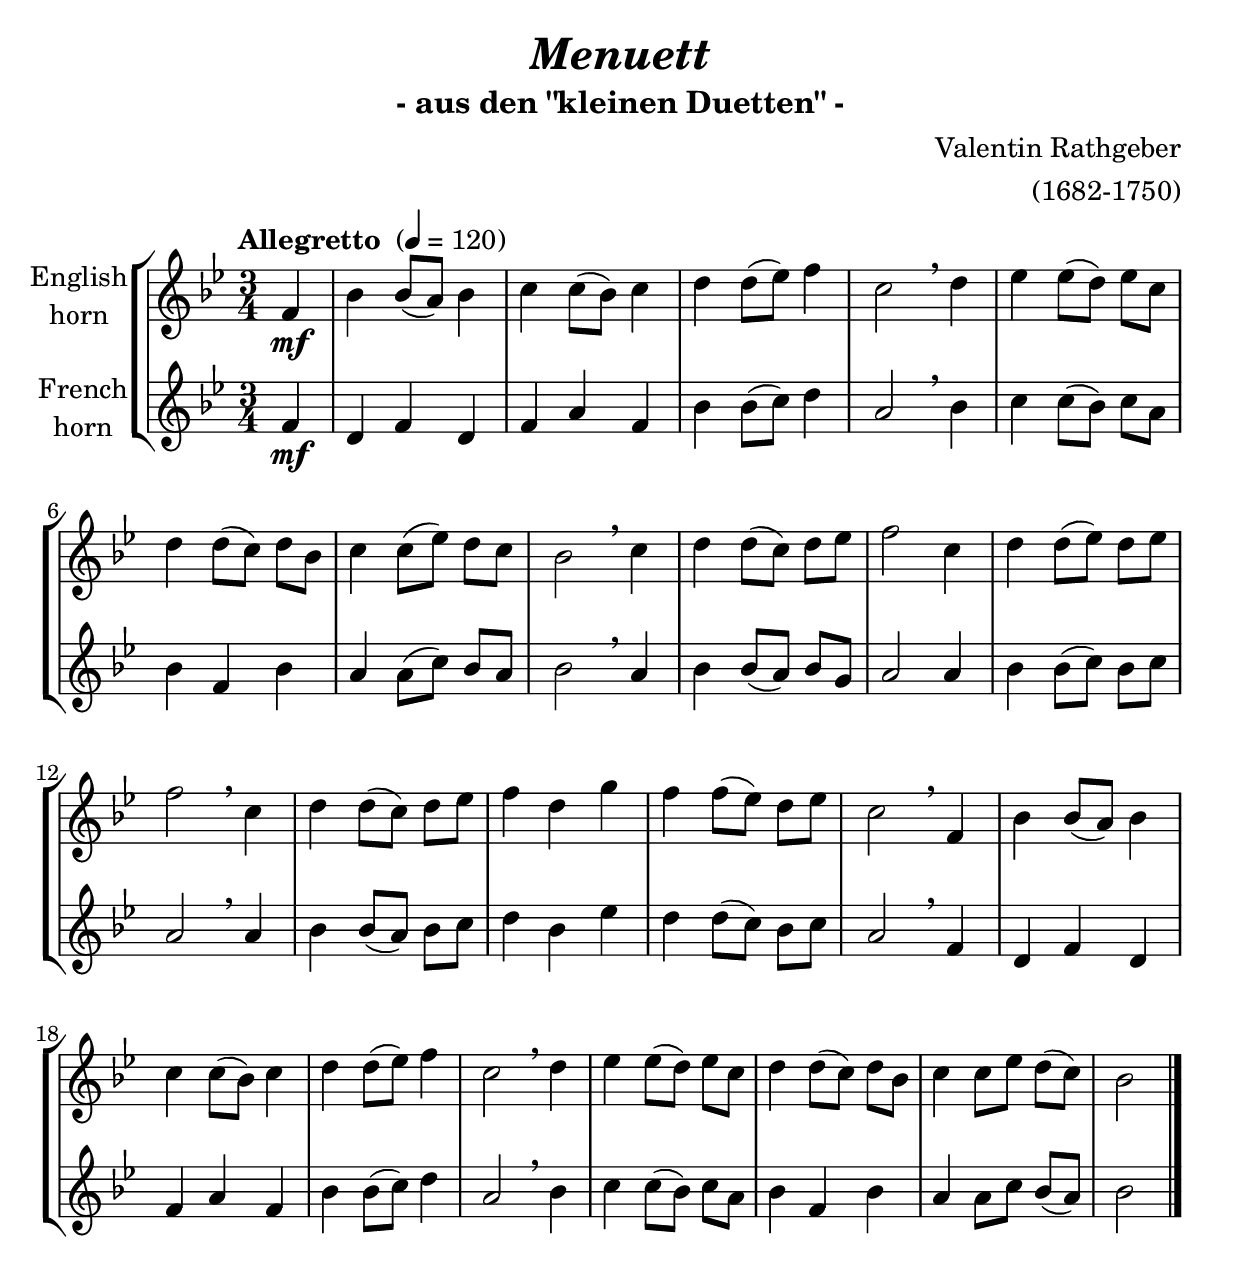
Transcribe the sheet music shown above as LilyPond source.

\version "2.24.0"
\include "deutsch.ly"

#(set-global-staff-size 24)

\header {
  title     = \markup \bold \italic "Menuett"
  subtitle  = "- aus den \"kleinen Duetten\" -"
  composer  = "Valentin Rathgeber"
  arranger  = "(1682-1750)"
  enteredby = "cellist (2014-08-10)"
}

voiceconsts = {
  \key c \major
  \time 3/4
  \tempo "Allegretto " 4=120
  %\numericTimeSignature
  \compressEmptyMeasures
  % Set default beaming for all staves
  \set Timing.beamExceptions = #'()
  \set Timing.baseMoment     = #(ly:make-moment 1/4)
  \set Timing.beatStructure  = 1,1,1
}

mihi = "english horn"
milo = "french horn"
%mihi = "bright acoustic"
%milo = "acoustic bass"

\version "2.24.0"
va = \relative c'' {
   \voiceconsts

   \partial 4 g4\mf
   c c8( h) c4
   d d8( c) d4
   e e8( f) g4
   d2 \breathe e4
   f f8( e) f d
   e4 e8( d) e c
   d4 d8( f) e d

   c2 \breathe d4
   e e8( d) e f
   g2 d4
   e e8( f) e f
   g2 \breathe d4
   e e8( d) e f
   g4 e a
   g g8( f) e f
   d2 \breathe g,4

   c c8( h) c4
   d d8( c) d4
   e e8( f) g4
   d2 \breathe e4
   f f8( e) f d
   e4 e8( d) e c
   d4 d8 f e( d)
   c2 \bar "|."
}

\version "2.24.0"
vb = \relative c' {
   \voiceconsts

   \partial 4 g4\mf
   e g e
   g h g
   c c8( d) e4
   h2 \breathe c4
   d d8( c) d h
   c4 g c
   h h8( d) c h

   c2 \breathe h4
   c c8( h) c a
   h2 h4
   c c8( d) c d
   h2 \breathe h4
   c c8( h) c d
   e4 c f
   e e8( d) c d
   h2 \breathe g4

   e g e
   g h g
   c c8( d) e4
   h2 \breathe c4
   d d8( c) d h
   c4 g c
   h h8 d c( h)
   c2 \bar "|."
}


music = \new StaffGroup <<
      \new Staff {
        \transposition f
        \set Staff.midiInstrument = \mihi
        \set Staff.instrumentName = \markup \center-column { "English" "horn" }
        \transpose d c { \va }
      }

      \new Staff {
        \transposition f
        \set Staff.midiInstrument = \milo
        \set Staff.instrumentName = \markup \center-column { "French" "horn" }
        \transpose d c' { \vb }
      }
>>

\book {
  \score {
   \music
    \layout {}
  }

  \score {
    \unfoldRepeats \music

    \midi {
      \context {
        \Score
      }
    }
  }
}
